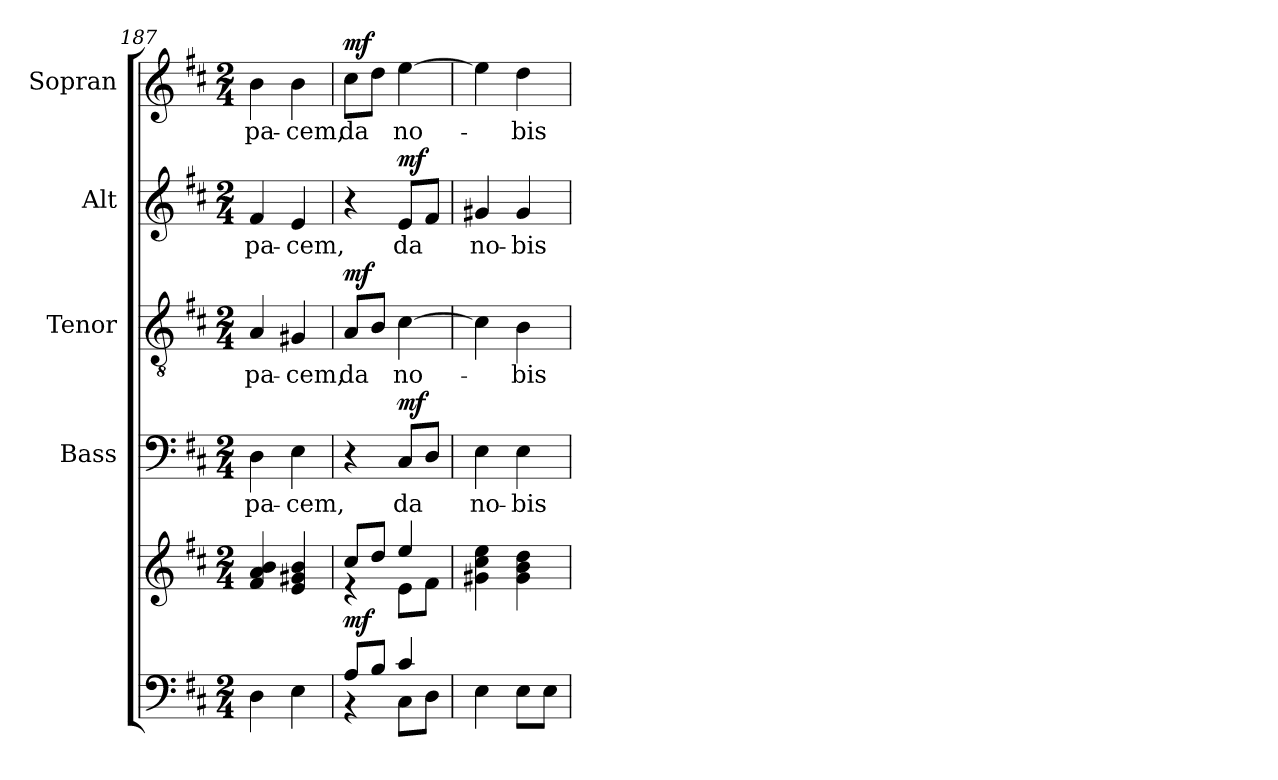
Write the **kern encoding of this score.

**kern	**kern	**dynam	**kern	**text	**dynam	**kern	**text	**dynam	**kern	**text	**dynam	**kern	**text	**dynam
*part5	*part5	*part5	*part4	*part4	*part4	*part3	*part3	*part3	*part2	*part2	*part2	*part1	*part1	*part1
*staff6	*staff5	*staff5/6	*staff4	*staff4	*staff4	*staff3	*staff3	*staff3	*staff2	*staff2	*staff2	*staff1	*staff1	*staff1
*	*	*	*I"Bass	*	*	*I"Tenor	*	*	*I"Alt	*	*	*I"Sopran	*	*
*	*	*	*I'B.	*	*	*I'T.	*	*	*I'A.	*	*	*I'S.	*	*
!!LO:PB:g=z
*clefF4	*clefG2	*	*clefF4	*	*	*clefGv2	*	*	*clefG2	*	*	*clefG2	*	*
*k[f#c#]	*k[f#c#]	*	*k[f#c#]	*	*	*k[f#c#]	*	*	*k[f#c#]	*	*	*k[f#c#]	*	*
*D:	*D:	*	*D:	*	*	*D:	*	*	*D:	*	*	*D:	*	*
*M2/4	*M2/4	*	*M2/4	*	*	*M2/4	*	*	*M2/4	*	*	*M2/4	*	*
=187	=187	=187	=187	=187	=187	=187	=187	=187	=187	=187	=187	=187	=187	=187
!	!	!	!	!LO:LY:b	!	!	!LO:LY:b	!	!	!LO:LY:b	!	!	!LO:LY:b	!
4D\	4f#/ 4a/ 4b/	.	4D\	pa-	.	4A/	pa-	.	4f#/	pa-	.	4b\	pa-	.
!	!	!	!	!LO:LY:b	!	!	!LO:LY:b	!	!	!LO:LY:b	!	!	!LO:LY:b	!
4E\	4e/ 4g#X/ 4b/	.	4E\	-cem,	.	4G#X/	-cem,	.	4e/	-cem,	.	4b\	-cem,	.
=188	=188	=188	=188	=188	=188	=188	=188	=188	=188	=188	=188	=188	=188	=188
*^	*^	*	*	*	*	*	*	*	*	*	*	*	*	*
!	!	!	!	!LO:DY:b	!	!	!	!	!LO:LY:b	!LO:DY:a	!	!	!	!	!LO:LY:b	!LO:DY:a
8A/L	4rBB	8cc#/L	4re	mf	4r	.	.	8A/L	da	mf	4r	.	.	8cc#\L	da	mf
8B/J	.	8dd/J	.	.	.	.	.	8B/J	.	.	.	.	.	8dd\J	.	.
!	!	!	!	!	!	!LO:LY:b	!LO:DY:a	!	!LO:LY:b	!	!	!LO:LY:b	!LO:DY:a	!	!LO:LY:b	!
4c#/	8C#\L	4ee/	8e\L	.	8C#/L	da	mf	[4c#\	no-	.	8e/L	da	mf	[4ee\	no-	.
.	8D\J	.	8f#\J	.	8D/J	.	.	.	.	.	8f#/J	.	.	.	.	.
=189	=189	=189	=189	=189	=189	=189	=189	=189	=189	=189	=189	=189	=189	=189	=189	=189
!	!	!	!	!	!	!LO:LY:b	!	!	!	!	!	!LO:LY:b	!	!	!	!
*v	*v	*	*	*	*	*	*	*	*	*	*	*	*	*	*	*
*	*v	*v	*	*	*	*	*	*	*	*	*	*	*	*	*
4E\	4g#X\ 4cc#\ 4ee\	.	4E\	no-	.	4c#\]	.	.	4g#X/	no-	.	4ee\]	.	.
!	!	!	!	!LO:LY:b	!	!	!LO:LY:b	!	!	!LO:LY:b	!	!	!LO:LY:b	!
8E\L	4g#\ 4b\ 4dd\	.	4E\	-bis	.	4B\	-bis	.	4g#/	-bis	.	4dd\	-bis	.
8E\J	.	.	.	.	.	.	.	.	.	.	.	.	.	.
=	=	=	=	=	=	=	=	=	=	=	=	=	=	=
*-	*-	*-	*-	*-	*-	*-	*-	*-	*-	*-	*-	*-	*-	*-
